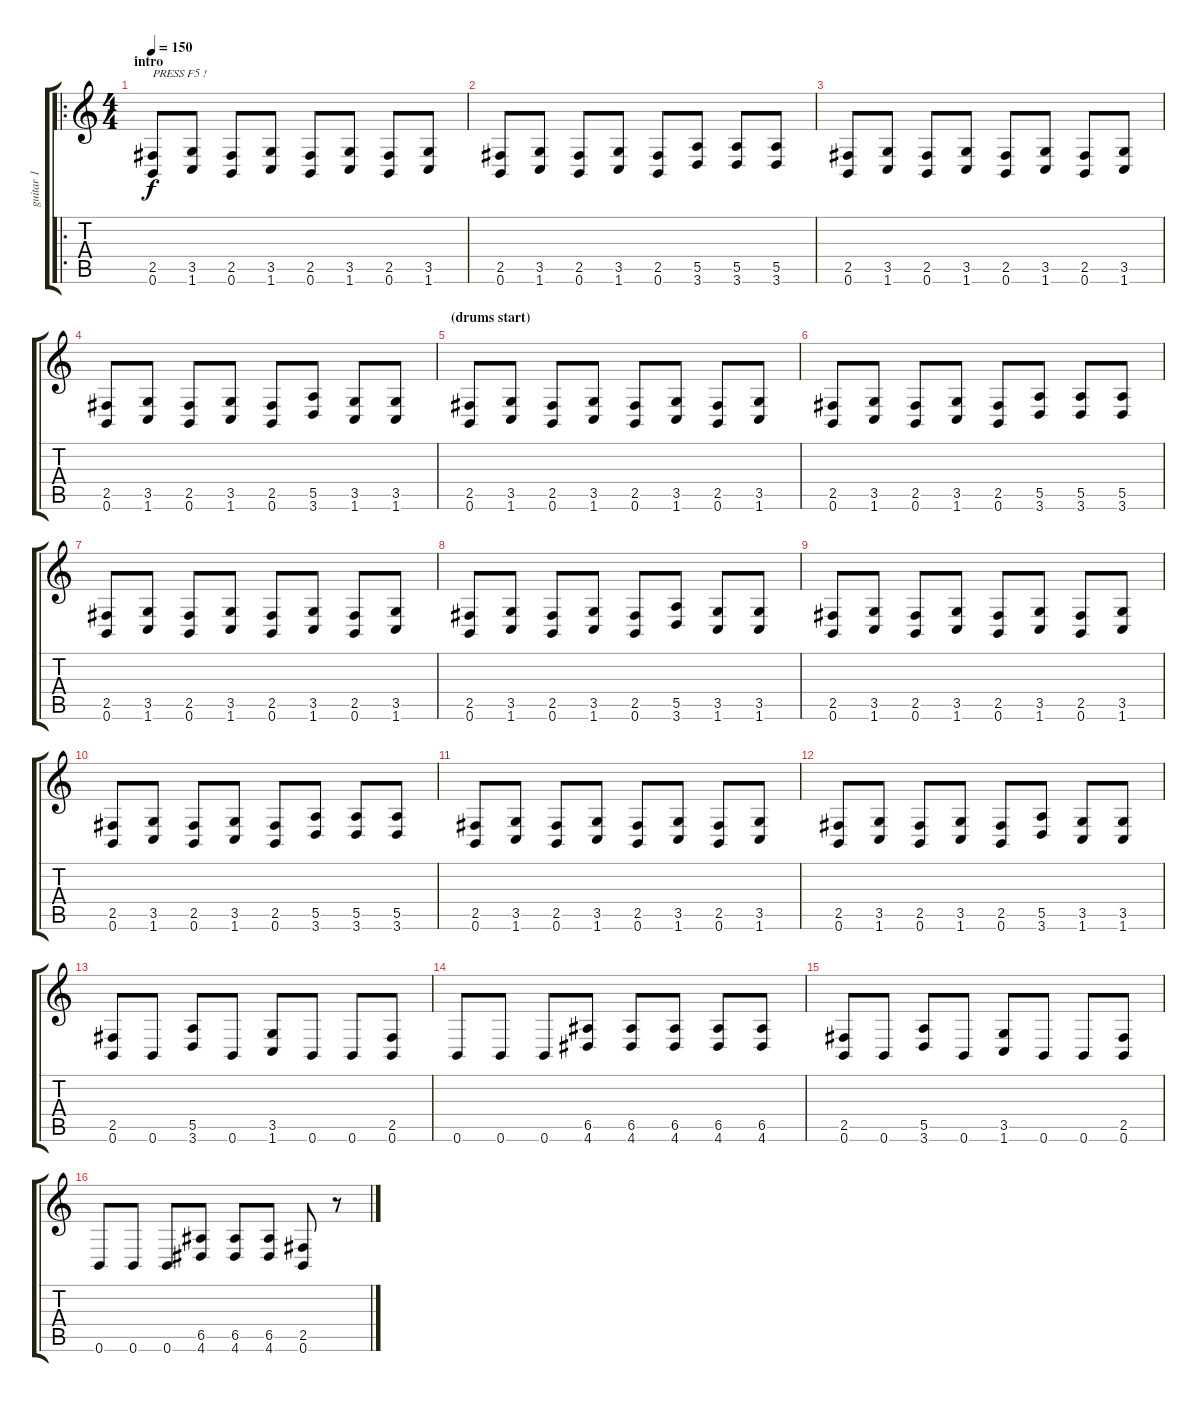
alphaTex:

\track ("guitar 1" "guitar 1") {instrument distortionguitar}
\staff {score tabs}
\tuning (B3 G3 D3 A2 E2 B1) {hide}
\ro
\ts (4 4)
\section ("" "intro")
\tempo 150
\clef g2
\ks c
(2.5 0.6).8{txt "PRESS F5 !" dy f instrument distortionguitar} (3.5 1.6).8 (2.5 0.6).8 (3.5 1.6).8 (2.5 0.6).8 (3.5 1.6).8 (2.5 0.6).8 (3.5 1.6).8 |
(2.5 0.6).8 (3.5 1.6).8 (2.5 0.6).8 (3.5 1.6).8 (2.5 0.6).8 (5.5 3.6).8 (5.5 3.6).8 (5.5 3.6).8 |
(2.5 0.6).8 (3.5 1.6).8 (2.5 0.6).8 (3.5 1.6).8 (2.5 0.6).8 (3.5 1.6).8 (2.5 0.6).8 (3.5 1.6).8 |
(2.5 0.6).8 (3.5 1.6).8 (2.5 0.6).8 (3.5 1.6).8 (2.5 0.6).8 (5.5 3.6).8 (3.5 1.6).8 (3.5 1.6).8 |
\section ("" "(drums start)")
(2.5 0.6).8 (3.5 1.6).8 (2.5 0.6).8 (3.5 1.6).8 (2.5 0.6).8 (3.5 1.6).8 (2.5 0.6).8 (3.5 1.6).8 |
(2.5 0.6).8 (3.5 1.6).8 (2.5 0.6).8 (3.5 1.6).8 (2.5 0.6).8 (5.5 3.6).8 (5.5 3.6).8 (5.5 3.6).8 |
(2.5 0.6).8 (3.5 1.6).8 (2.5 0.6).8 (3.5 1.6).8 (2.5 0.6).8 (3.5 1.6).8 (2.5 0.6).8 (3.5 1.6).8 |
(2.5 0.6).8 (3.5 1.6).8 (2.5 0.6).8 (3.5 1.6).8 (2.5 0.6).8 (5.5 3.6).8 (3.5 1.6).8 (3.5 1.6).8 |
(2.5 0.6).8 (3.5 1.6).8 (2.5 0.6).8 (3.5 1.6).8 (2.5 0.6).8 (3.5 1.6).8 (2.5 0.6).8 (3.5 1.6).8 |
(2.5 0.6).8 (3.5 1.6).8 (2.5 0.6).8 (3.5 1.6).8 (2.5 0.6).8 (5.5 3.6).8 (5.5 3.6).8 (5.5 3.6).8 |
(2.5 0.6).8 (3.5 1.6).8 (2.5 0.6).8 (3.5 1.6).8 (2.5 0.6).8 (3.5 1.6).8 (2.5 0.6).8 (3.5 1.6).8 |
(2.5 0.6).8 (3.5 1.6).8 (2.5 0.6).8 (3.5 1.6).8 (2.5 0.6).8 (5.5 3.6).8 (3.5 1.6).8 (3.5 1.6).8 |
\section ("" "")
(2.5 0.6).8 0.6.8 (5.5 3.6).8 0.6.8 (3.5 1.6).8 0.6.8 0.6.8 (2.5 0.6).8 |
0.6.8 0.6.8 0.6.8 (6.5 4.6).8 (6.5 4.6).8 (6.5 4.6).8 (6.5 4.6).8 (6.5 4.6).8 |
(2.5 0.6).8 0.6.8 (5.5 3.6).8 0.6.8 (3.5 1.6).8 0.6.8 0.6.8 (2.5 0.6).8 |
0.6.8 0.6.8 0.6.8 (6.5 4.6).8 (6.5 4.6).8 (6.5 4.6).8 (2.5 0.6).8 r.8
